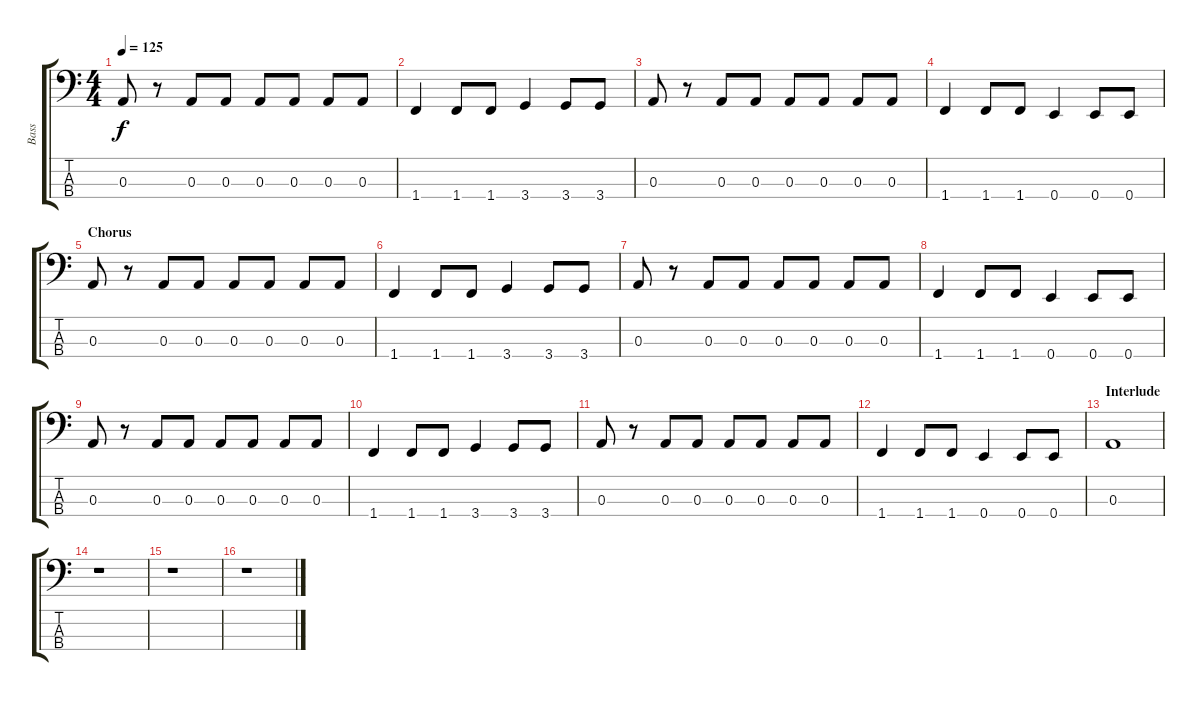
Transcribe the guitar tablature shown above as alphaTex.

\track ("Bass" "Bass") {instrument electricbassfinger}
\staff {score tabs}
\tuning (G2 D2 A1 E1) {hide}
\ts (4 4)
\tempo 125
\clef f4
\ks c
0.3.8{dy f} r.8 0.3.8 0.3.8 0.3.8 0.3.8 0.3.8 0.3.8 |
1.4.4 1.4.8 1.4.8 3.4.4 3.4.8 3.4.8 |
0.3.8 r.8 0.3.8 0.3.8 0.3.8 0.3.8 0.3.8 0.3.8 |
1.4.4 1.4.8 1.4.8 0.4.4 0.4.8 0.4.8 |
\section ("" "Chorus")
0.3.8 r.8 0.3.8 0.3.8 0.3.8 0.3.8 0.3.8 0.3.8 |
1.4.4 1.4.8 1.4.8 3.4.4 3.4.8 3.4.8 |
0.3.8 r.8 0.3.8 0.3.8 0.3.8 0.3.8 0.3.8 0.3.8 |
1.4.4 1.4.8 1.4.8 0.4.4 0.4.8 0.4.8 |
0.3.8 r.8 0.3.8 0.3.8 0.3.8 0.3.8 0.3.8 0.3.8 |
1.4.4 1.4.8 1.4.8 3.4.4 3.4.8 3.4.8 |
0.3.8 r.8 0.3.8 0.3.8 0.3.8 0.3.8 0.3.8 0.3.8 |
1.4.4 1.4.8 1.4.8 0.4.4 0.4.8 0.4.8 |
\section ("" "Interlude")
0.3.1 |
r.1 |
r.1 |
r.1
